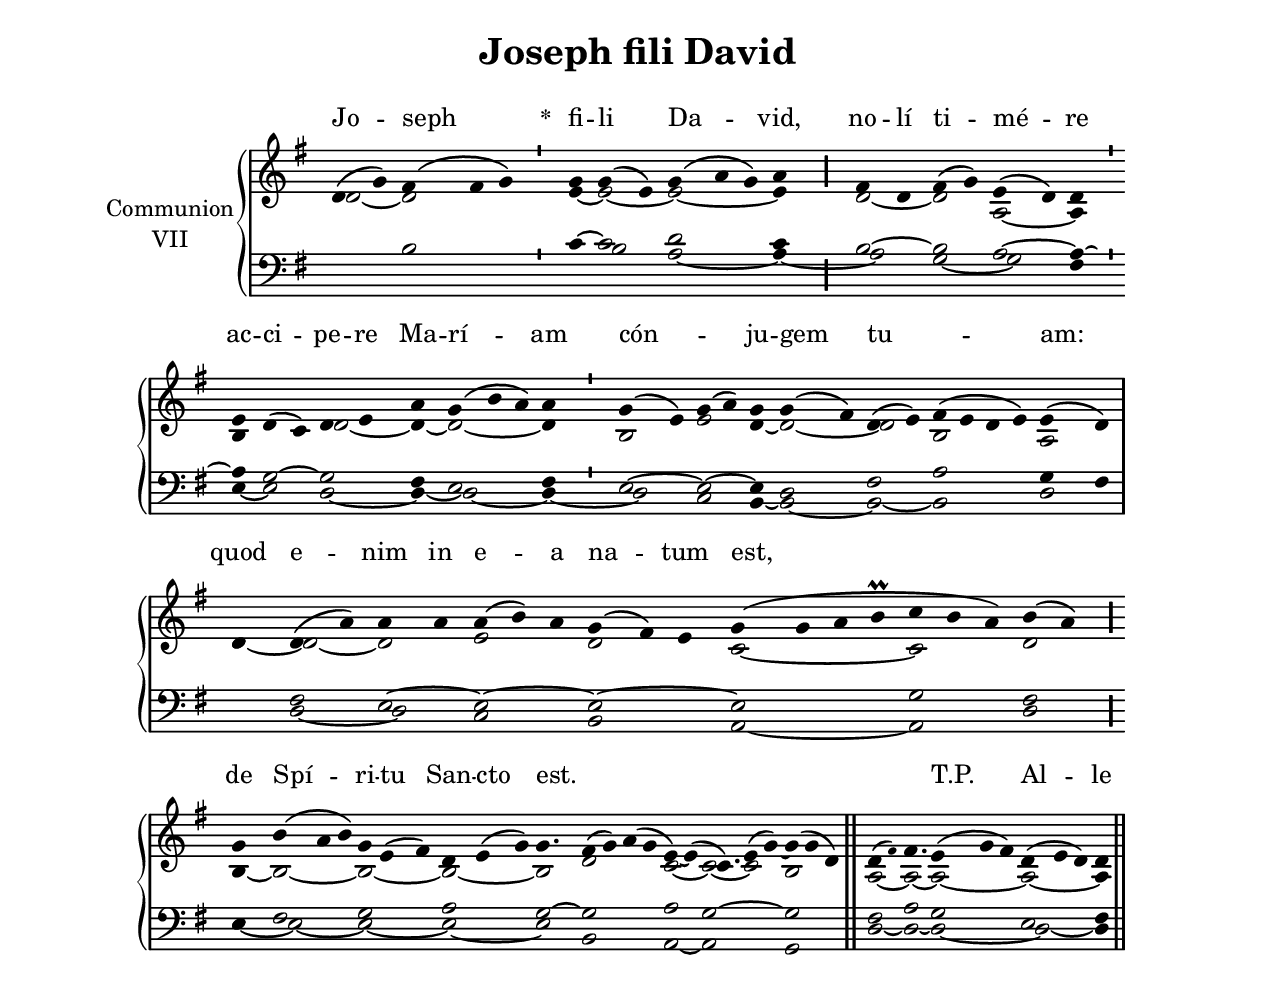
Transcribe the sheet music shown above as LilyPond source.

\version "2.18"
\include "gregorian.ly"
\include "noh2.ily"


%Page reference: page iii.108
%(volume.page)

global = {
 \key d \mixolydian
 \cadenzaOn 
}

\header {
  title = \markup \center-column {"Joseph fili David" \vspace #1 }
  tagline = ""
  composer = ""
}

\paper {
 #(include-special-characters)
  oddHeaderMarkup = \markup \fill-line {
    \line {}
    \center-column {
      \on-the-fly #first-page     " "
      \on-the-fly #not-first-page "Joseph fili David"
    }
    \line { \on-the-fly #print-page-number-check-first \fromproperty #'page:page-number-string }
  }
  evenHeaderMarkup = \markup \fill-line {
    \line { \on-the-fly #print-page-number-check-first \fromproperty #'page:page-number-string }
    \center-column { "Joseph fili David" }
    \line {}
  }
}

chantText = \lyricmode {
Jo -- seph 
\set stanza = " * " fi -- li Da -- vid, 
no -- lí ti -- mé -- re ac -- ci -- pe -- re Ma -- rí -- am cón -- _ ju -- gem tu -- _ am: 
quod e -- nim in e -- a na -- tum est, _ 
de Spí -- ri -- tu San -- cto est. _ _ _ _ _ T.P. 
Al -- le -- _ lú -- ia. }

chantMusic = {
\tieDown   d'4 ( g'4) fis'4 ( fis'4 g'4) \divisioMinima
 g'4 g'4 ( e'4) g'4 ( a'4 g'4) a'4 \divisioMaior
 fis'4 d'4 fis'4 ( g'4) e'4 ( d'4) d'4 \divisioMinima
 e'4 d'4 ( c'4) d'4 e'4 a'4 g'4 ( b'4 a'4) a'4 \divisioMinima
 g'4 ( e'4) g'4 ( a'4) g'4 g'4 ( fis'4) d'4 ( e'4) fis'4 ( e'4 d'4 e'4) e'4 ( d'4) \divisioMaxima
 d'4 d'4 ( a'4) a'4 a'4 a'4 ( b'4) a'4 g'4 ( fis'4) e'4 g'4 ( g'4 a'4 b'\prall c''4 b'4 a'4) b'4 ( a'4) \divisioMaior
 g'4 b'4 ( a'4 b'4) g'4 e'4 ( fis'4) d'4 e'4 ( g'4) g'4. fis'4 ( g'4) a'4 ( g'4 e'4) ~ e'4 ( c'4.) e'4 ( g'4) ~ g'4 ( g'4 d'4) \finalis
 d'4 ( \once \tweak #'font-size #-4 fis' ) fis'4. e'4 ( g'4 fis'4) d'4 ( e'4 d'4) d'4 \finalis

}

altoMusic = {
d'2 ~ d'2*3/2 \divisioMinima
e'4 ~ e'2 ~ e'2*3/2 ~ e'4 \divisioMaior
d'2 ~ d'2 a2 ~ a4 \divisioMinima
b4 r2 d'2 ~ d'4 ~ d'2*3/2 ~ d'4 \divisioMinima
b2 e'2 d'4 ~ d'2 ~ d'2 b2*4/2 a2 \divisioMaxima
d'4 ~ d'2 ~ d'2 e'2*3/2 d'2*3/2 c'2*4/2 ~ c'2*3/2 d'2 \divisioMaior
b4 ~ b2*3/2 ~ b2*3/2 ~ b2*3/2 ~ b2*3/4 d'2*4/2 c'2 ~ c'2*3/4 ~ c'2 b2*3/2 \finalis
a2 ~ a2*3/4 ~ a2*3/2 ~ a2*3/2 ~ a4 \finalis
}

tenorMusic = {
r2 b2*3/2 \divisioMinima
c'4 ~ c'2 d'2*3/2 c'4 \divisioMaior
b2 ~ b2 a2 ~ a4 ~ \divisioMinima
a4 g2 ~ g2 fis4 e2*3/2 fis4 \divisioMinima
e2 ~ e2 ~ e4 d2 fis2 a2*4/2 g4 fis4 \divisioMaxima
r4 fis2 e2 ~ e2*3/2 ~ e2*3/2 ~ e2*4/2 g2*3/2 fis2 \divisioMaior
e4 fis2*3/2 g2*3/2 a2*3/2 g2*3/4 ~ g2*4/2 a2 g2*7/4 ~ g2*3/2 \finalis
fis2 a2*3/4 g2*3/2 e2*3/2 fis4 \finalis
}

bassMusic = {
r2*5/2 \divisioMinima
r4 b2 a2*3/2 ~ a4 ~ \divisioMaior
a2 g2 ~ g2 fis4 \divisioMinima
e4 ~ e2 d2 ~ d4 ~ d2*3/2 ~ d4 ~ \divisioMinima
d2 c2 b,4 ~ b,2 ~ b,2 ~ b,2*4/2 d2 \divisioMaxima
r4 d2 ~ d2 c2*3/2 b,2*3/2 a,2*4/2 ~ a,2*3/2 d2 \divisioMaior
e4 ~ e2*3/2 ~ e2*3/2 ~ e2*3/2 ~ e2*3/4 b,2*4/2 a,2 ~ a,2*7/4 g,2*3/2 \finalis
d2 ~ d2*3/4 ~ d2*3/2 ~ d2*3/2 ~ d4 \finalis
}

voiceLines = {
\voiceLineStyle


}

\score{
  <<
    \new GrandStaff <<
      \set GrandStaff.autoBeaming = ##f
      \set GrandStaff.instrumentName = \markup \center-column {
        "Communion"
        "VII"
      }
      \new Staff = up <<
        \new Voice = "chant" {
          \voiceOne \global \chantMusic
        }
        \new Voice {
          \voiceTwo \global \altoMusic
        }
      >>

      \new Staff = down <<
        \clef bass
        \new Voice {
          \voiceOne \global \tenorMusic
        }
        \new Voice {
          \voiceTwo \global \bassMusic
        }
	\new Voice {
        \voiceThree \global \voiceLines
        }
      >>
    >>
    \new Lyrics \lyricsto chant {
      \chantText
    }
  >>
  \layout{
  }
  \midi{
    \tempo 4 = 125
  }
}
